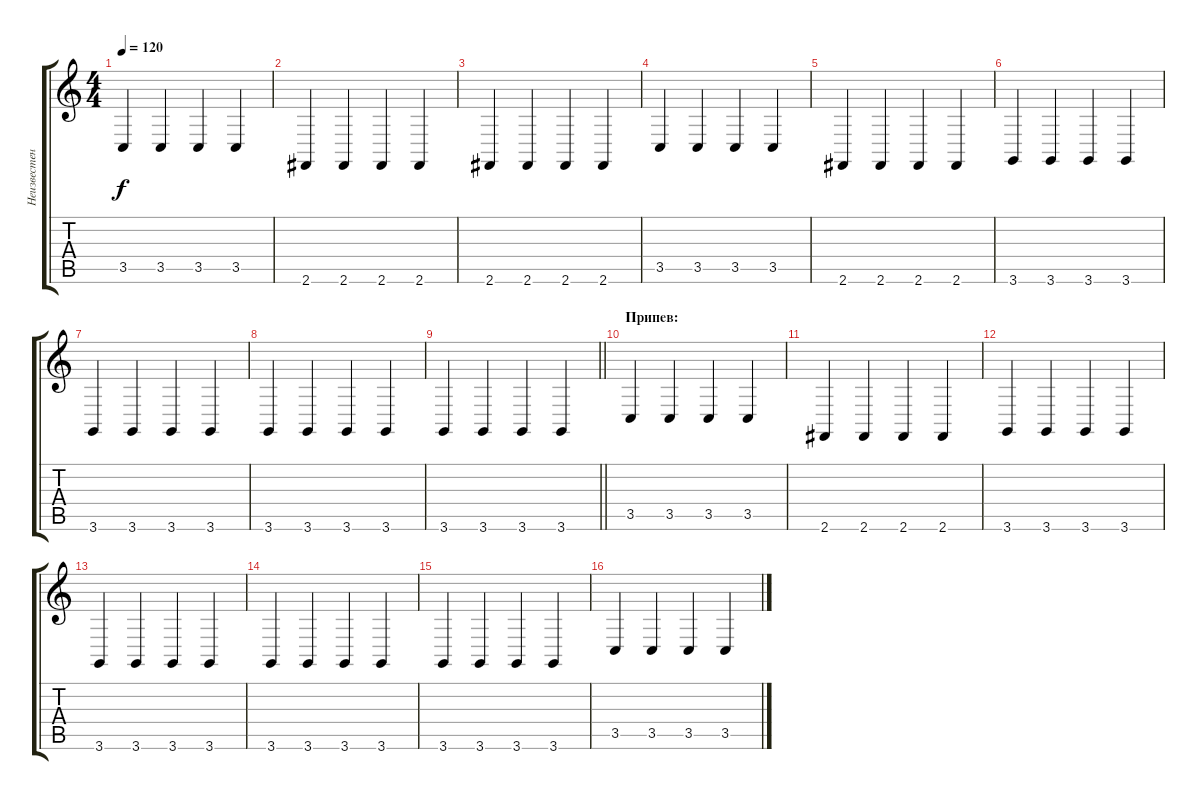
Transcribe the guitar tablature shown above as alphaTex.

\track ("Неизвестен. Ищем" "Неизвестен") {instrument lead1square}
\staff {score tabs}
\tuning (E4 B3 G3 D3 A2 E2) {hide}
\ts (4 4)
\tempo 120
\clef g2
\ks c
3.5.4{dy f} 3.5.4 3.5.4 3.5.4 |
2.6.4 2.6.4 2.6.4 2.6.4 |
2.6.4 2.6.4 2.6.4 2.6.4 |
3.5.4 3.5.4 3.5.4 3.5.4 |
2.6.4 2.6.4 2.6.4 2.6.4 |
3.6.4 3.6.4 3.6.4 3.6.4 |
3.6.4 3.6.4 3.6.4 3.6.4 |
3.6.4 3.6.4 3.6.4 3.6.4 |
\barLineRight lightlight
3.6.4 3.6.4 3.6.4 3.6.4 |
\section ("" "Припев:")
3.5.4 3.5.4 3.5.4 3.5.4 |
2.6.4 2.6.4 2.6.4 2.6.4 |
3.6.4 3.6.4 3.6.4 3.6.4 |
3.6.4 3.6.4 3.6.4 3.6.4 |
3.6.4 3.6.4 3.6.4 3.6.4 |
3.6.4 3.6.4 3.6.4 3.6.4 |
3.5.4 3.5.4 3.5.4 3.5.4
